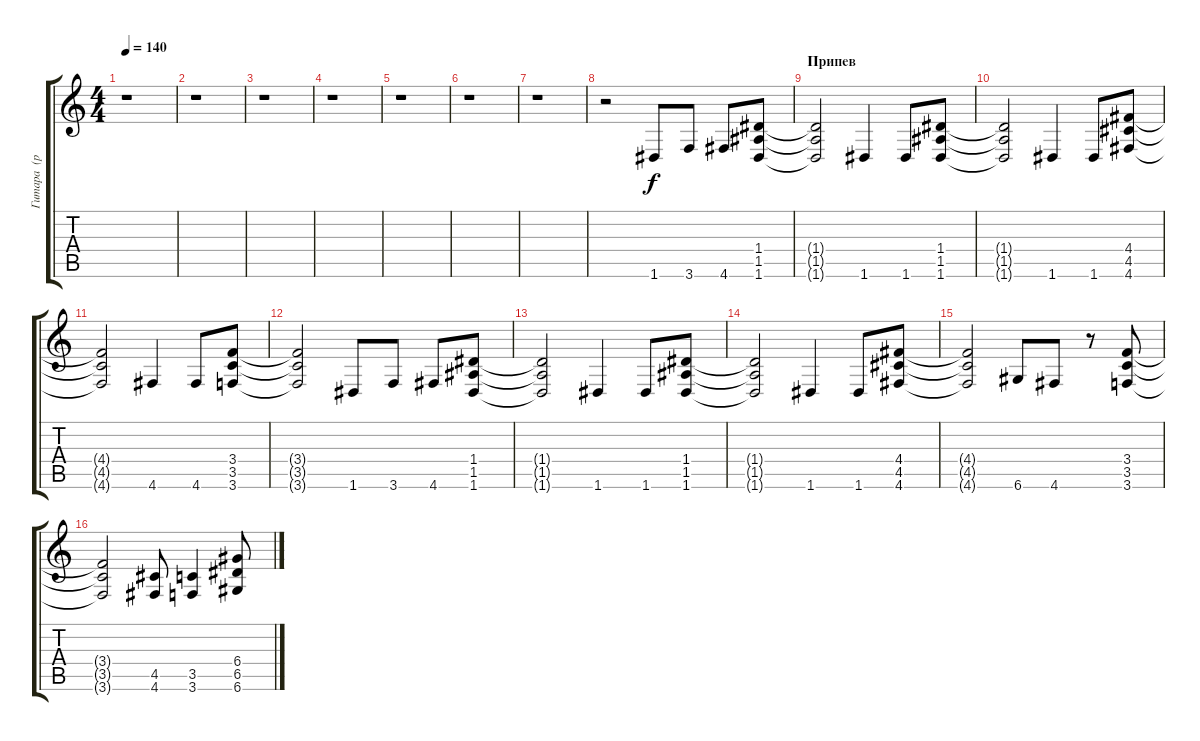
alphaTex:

\track ("Гитара  (ритм)" "Гитара  (р") {instrument distortionguitar}
\staff {score tabs}
\tuning (E4 B3 G3 D3 A2 D2) {hide}
\ts (4 4)
\tempo 140
\clef g2
\ks c
r.1{dy f} |
r.1 |
r.1 |
r.1 |
r.1 |
r.1 |
r.1 |
r.2 1.6.8 3.6.8 4.6.8 (1.4 1.5 1.6).8 |
\section ("" "Припев")
(1.4{t} 1.5{t} 1.6{t}).2 1.6.4 1.6.8 (1.4 1.5 1.6).8 |
(1.4{t} 1.5{t} 1.6{t}).2 1.6.4 1.6.8 (4.4 4.5 4.6).8 |
(4.4{t} 4.5{t} 4.6{t}).2 4.6.4 4.6.8 (3.4 3.5 3.6).8 |
(3.4{t} 3.5{t} 3.6{t}).2 1.6.8 3.6.8 4.6.8 (1.4 1.5 1.6).8 |
(1.4{t} 1.5{t} 1.6{t}).2 1.6.4 1.6.8 (1.4 1.5 1.6).8 |
(1.4{t} 1.5{t} 1.6{t}).2 1.6.4 1.6.8 (4.4 4.5 4.6).8 |
(4.4{t} 4.5{t} 4.6{t}).2 6.6.8 4.6.8 r.8 (3.4 3.5 3.6).8 |
(3.4{t} 3.5{t} 3.6{t}).2 (4.5 4.6).8 (3.5 3.6).4 (6.4 6.5 6.6).8
